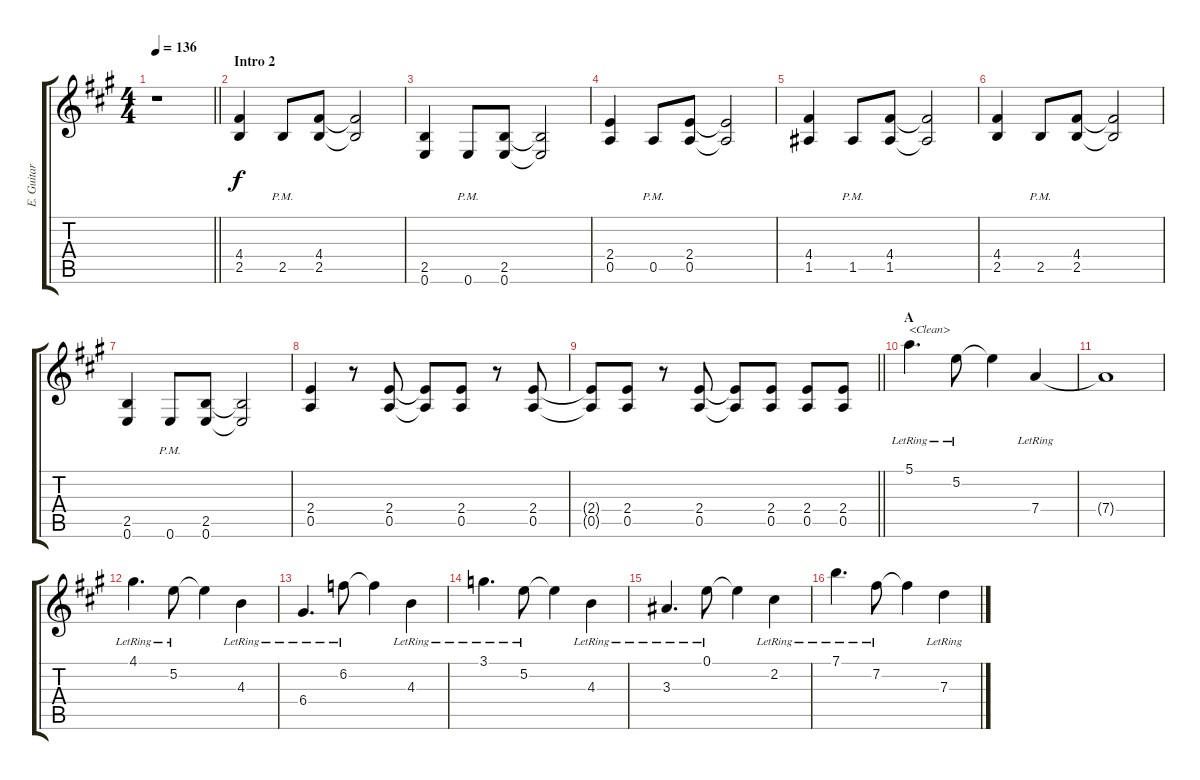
\track ("E. Guitar II" "E. Guitar ") {instrument overdrivenguitar}
\staff {score tabs}
\tuning (E4 B3 G3 D3 A2 E2) {hide}
\ts (4 4)
\tempo 136
\clef g2
\barLineRight lightlight
\ks a
r.1{dy f} |
\section ("" "Intro 2")
(4.4 2.5).4 2.5{pm}.8 (4.4 2.5).8 (4.4{t} 2.5{t}).2 |
(2.5 0.6).4 0.6{pm}.8 (2.5 0.6).8 (2.5{t} 0.6{t}).2 |
(2.4 0.5).4 0.5{pm}.8 (2.4 0.5).8 (2.4{t} 0.5{t}).2 |
(4.4 1.5).4 1.5{pm}.8 (4.4 1.5).8 (4.4{t} 1.5{t}).2 |
(4.4 2.5).4 2.5{pm}.8 (4.4 2.5).8 (4.4{t} 2.5{t}).2 |
(2.5 0.6).4 0.6{pm}.8 (2.5 0.6).8 (2.5{t} 0.6{t}).2 |
(2.4 0.5).4 r.8 (2.4 0.5).8 (2.4{t} 0.5{t}).8 (2.4 0.5).8 r.8 (2.4 0.5).8 |
\barLineRight lightlight
(2.4{t} 0.5{t}).8 (2.4 0.5).8 r.8 (2.4 0.5).8 (2.4{t} 0.5{t}).8 (2.4 0.5).8 (2.4 0.5).8 (2.4 0.5).8 |
\section ("" "A")
5.1{lr}.4{d txt "<Clean>" instrument electricguitarclean} 5.2{lr}.8 5.2{t}.4 7.4{lr}.4 |
7.4{t}.1 |
4.1{lr}.4{d} 5.2{lr}.8 5.2{t}.4 4.3{lr}.4 |
6.4{lr}.4{d} 6.2{lr}.8 6.2{t}.4 4.3{lr}.4 |
3.1{lr}.4{d} 5.2{lr}.8 5.2{t}.4 4.3{lr}.4 |
3.3{lr}.4{d} 0.1{lr}.8 0.1{t}.4 2.2{lr}.4 |
7.1{lr}.4{d} 7.2{lr}.8 7.2{t}.4 7.3{lr}.4
